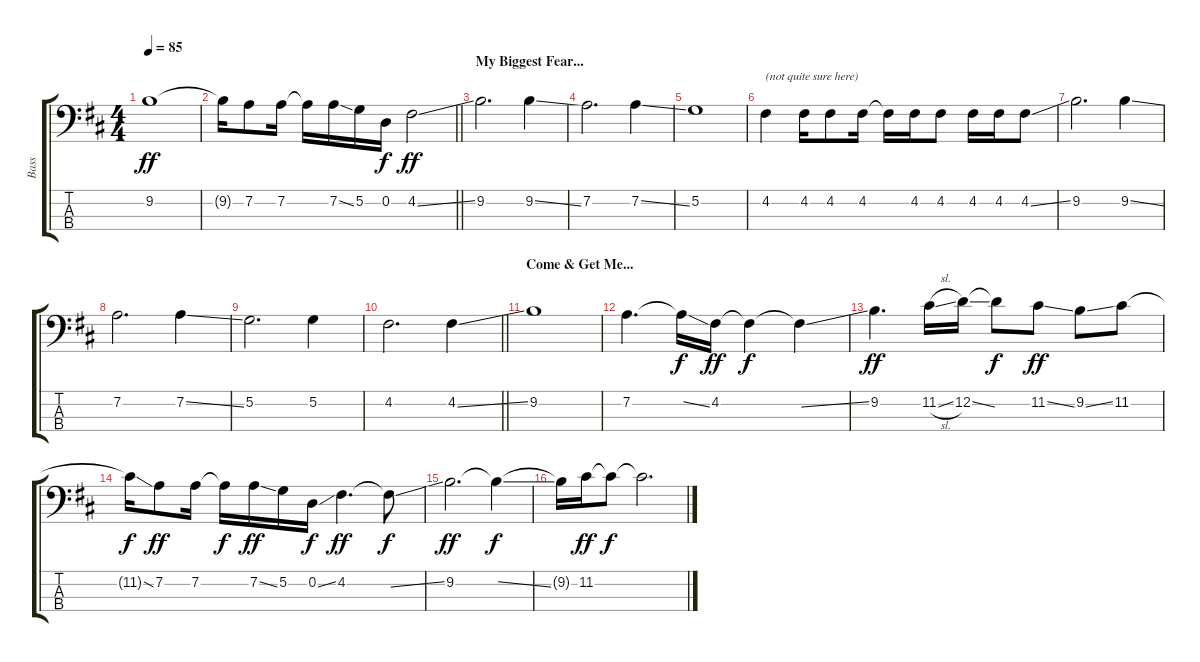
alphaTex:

\track ("Bass" "Bass") {instrument electricbassfinger}
\staff {score tabs}
\tuning (B1 D2 D2 E1) {hide}
\ts (4 4)
\tempo 85
\clef f4
\ks bminor
9.2.1{dy ff} |
\barLineRight lightlight
9.2{t}.16 7.2.8 7.2.16 7.2{t}.16 7.2{ss}.16 5.2.16 0.2.16{dy f} 4.2{ss}.2{dy ff} |
\section ("" "My Biggest Fear...")
9.2.2{d} 9.2{ss}.4 |
7.2.2{d} 7.2{ss}.4 |
5.2.1 |
4.2.4{txt "(not quite sure here)"} 4.2.16 4.2.8 4.2.16 4.2{t}.16 4.2.16 4.2.8 4.2.16 4.2.16 4.2{ss}.8 |
9.2.2{d} 9.2{ss}.4 |
7.2.2{d} 7.2{ss}.4 |
5.2.2{d} 5.2.4 |
\barLineRight lightlight
4.2.2{d} 4.2{ss}.4 |
\section ("" "Come & Get Me...")
9.2.1 |
7.2.4{d} 7.2{ss t}.16{dy f} 4.2.16{dy ff} 4.2{t}.4{dy f} 4.2{ss t}.4 |
9.2.4{d dy ff} 11.2{sl}.16 12.2{ss}.16 12.2{t}.8{dy f} 11.2{ss}.8{dy ff} 9.2{ss}.8 11.2.8 |
11.2{ss t}.16{dy f} 7.2.8{dy ff} 7.2.16 7.2{t}.16{dy f} 7.2{ss}.16{dy ff} 5.2.16 0.2{ss}.16{dy f} 4.2.4{d dy ff} 4.2{ss t}.8{dy f} |
9.2.2{d dy ff} 9.2{ss t}.4{dy f} |
9.2{t}.16 11.2.16{dy ff} 11.2{t}.8{dy f} 11.2{ss t}.2{d}
